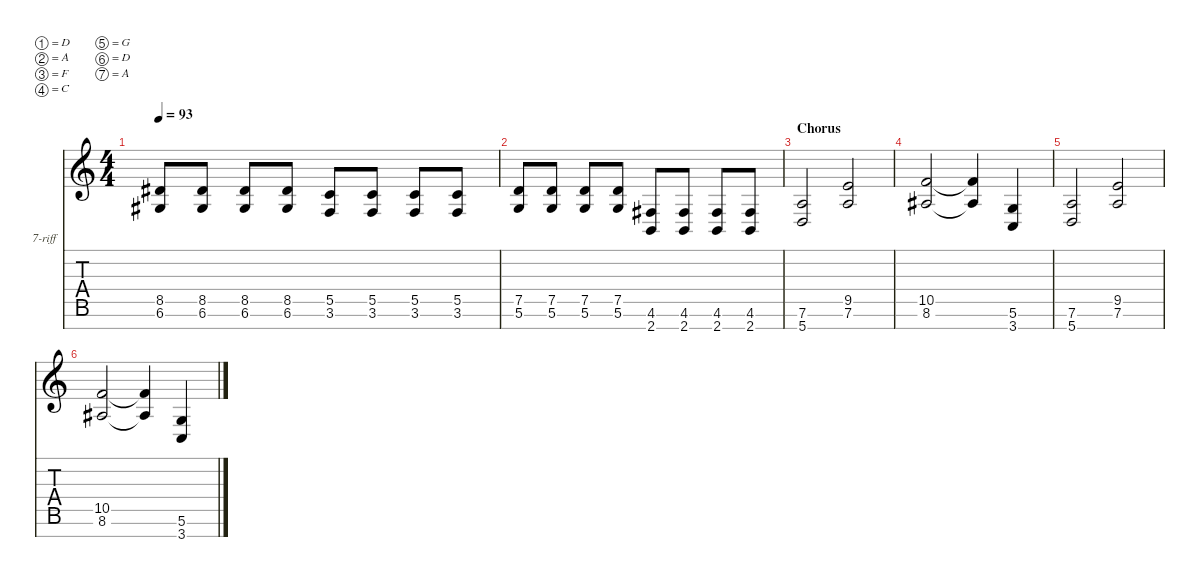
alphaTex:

\defaultSystemsLayout 4
\hideDynamics
\bracketExtendMode nobrackets
\firstSystemTrackNameOrientation horizontal
\otherSystemsTrackNameOrientation horizontal
\track ("7-riff" "7-riff") {solo instrument distortionguitar}
\staff {score tabs}
\tuning (D4 A3 F3 C3 G2 D2 A1)
\ts (4 4)
\scale
0.948516
\tempo 93
\accidentals auto
\clef g2
\ottava regular
\simile none
\ks c
(8.5{acc #} 6.6{acc #}).8{dy f beam Up} (8.5{acc #} 6.6{acc #}).8{beam Up} (8.5{acc #} 6.6{acc #}).8{beam Up} (8.5{acc #} 6.6{acc #}).8{beam Up} (3.6 5.5).8{beam Up} (3.6 5.5).8{beam Up} (3.6 5.5).8{beam Up} (3.6 5.5).8{beam Up} |
\scale
1.09919 (5.6 7.5).8{beam Up} (5.6 7.5).8{beam Up} (5.6 7.5).8{beam Up} (5.6 7.5).8{beam Up} (2.7 4.6{acc #}).8{beam Up} (2.7 4.6{acc #}).8{beam Up} (2.7 4.6{acc #}).8{beam Up} (2.7 4.6{acc #}).8{beam Up} |
\section ("" "Chorus")
\scale
0.977463 (5.7 7.6).2{beam Up} (7.6 9.5).2{beam Up} |
\scale
0.945884 (8.6{acc #} 10.5).2{beam Up} (8.6{t acc #} 10.5{t}).4{beam Up} (3.7 5.6).4{beam Up} |
\scale
0.977463 (5.7 7.6).2{beam Up} (7.6 9.5).2{beam Up} |
\scale
1.06761 (8.6{acc #} 10.5).2{beam Up} (8.6{t acc #} 10.5{t}).4{beam Up} (3.7 5.6).4{beam Up} |
\scale
0.977463 |
\scale
0.977463
